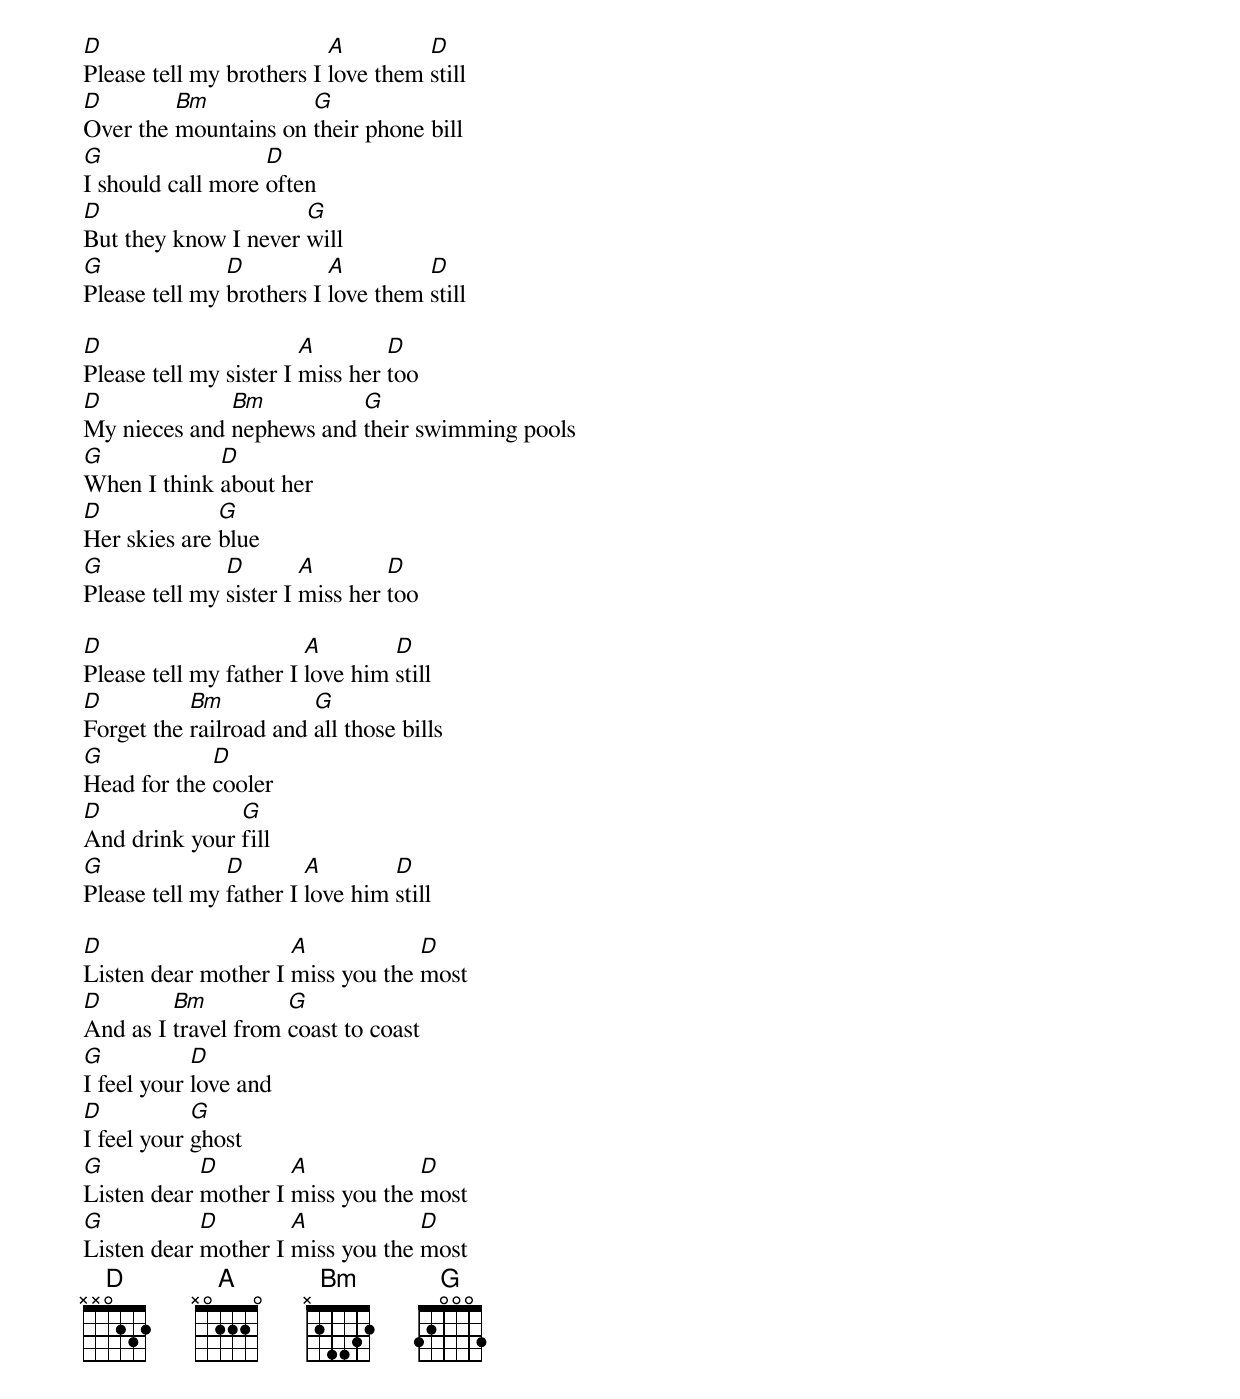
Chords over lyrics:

D                         A         D
Please tell my brothers I love them still
D        Bm           G
Over the mountains on their phone bill
G                  D
I should call more often
D                     G
But they know I never will
G              D          A         D
Please tell my brothers I love them still

D                       A        D
Please tell my sister I miss her too
D             Bm          G
My nieces and nephews and their swimming pools
G            D
When I think about her
D             G
Her skies are blue
G              D        A        D
Please tell my sister I miss her too

D                       A        D
Please tell my father I love him still
D          Bm           G
Forget the railroad and all those bills
G            D
Head for the cooler
D              G
And drink your fill
G              D        A        D
Please tell my father I love him still

D                    A            D
Listen dear mother I miss you the most
D        Bm          G
And as I travel from coast to coast
G           D
I feel your love and
D           G
I feel your ghost
G           D        A            D
Listen dear mother I miss you the most
G           D        A            D
Listen dear mother I miss you the most
